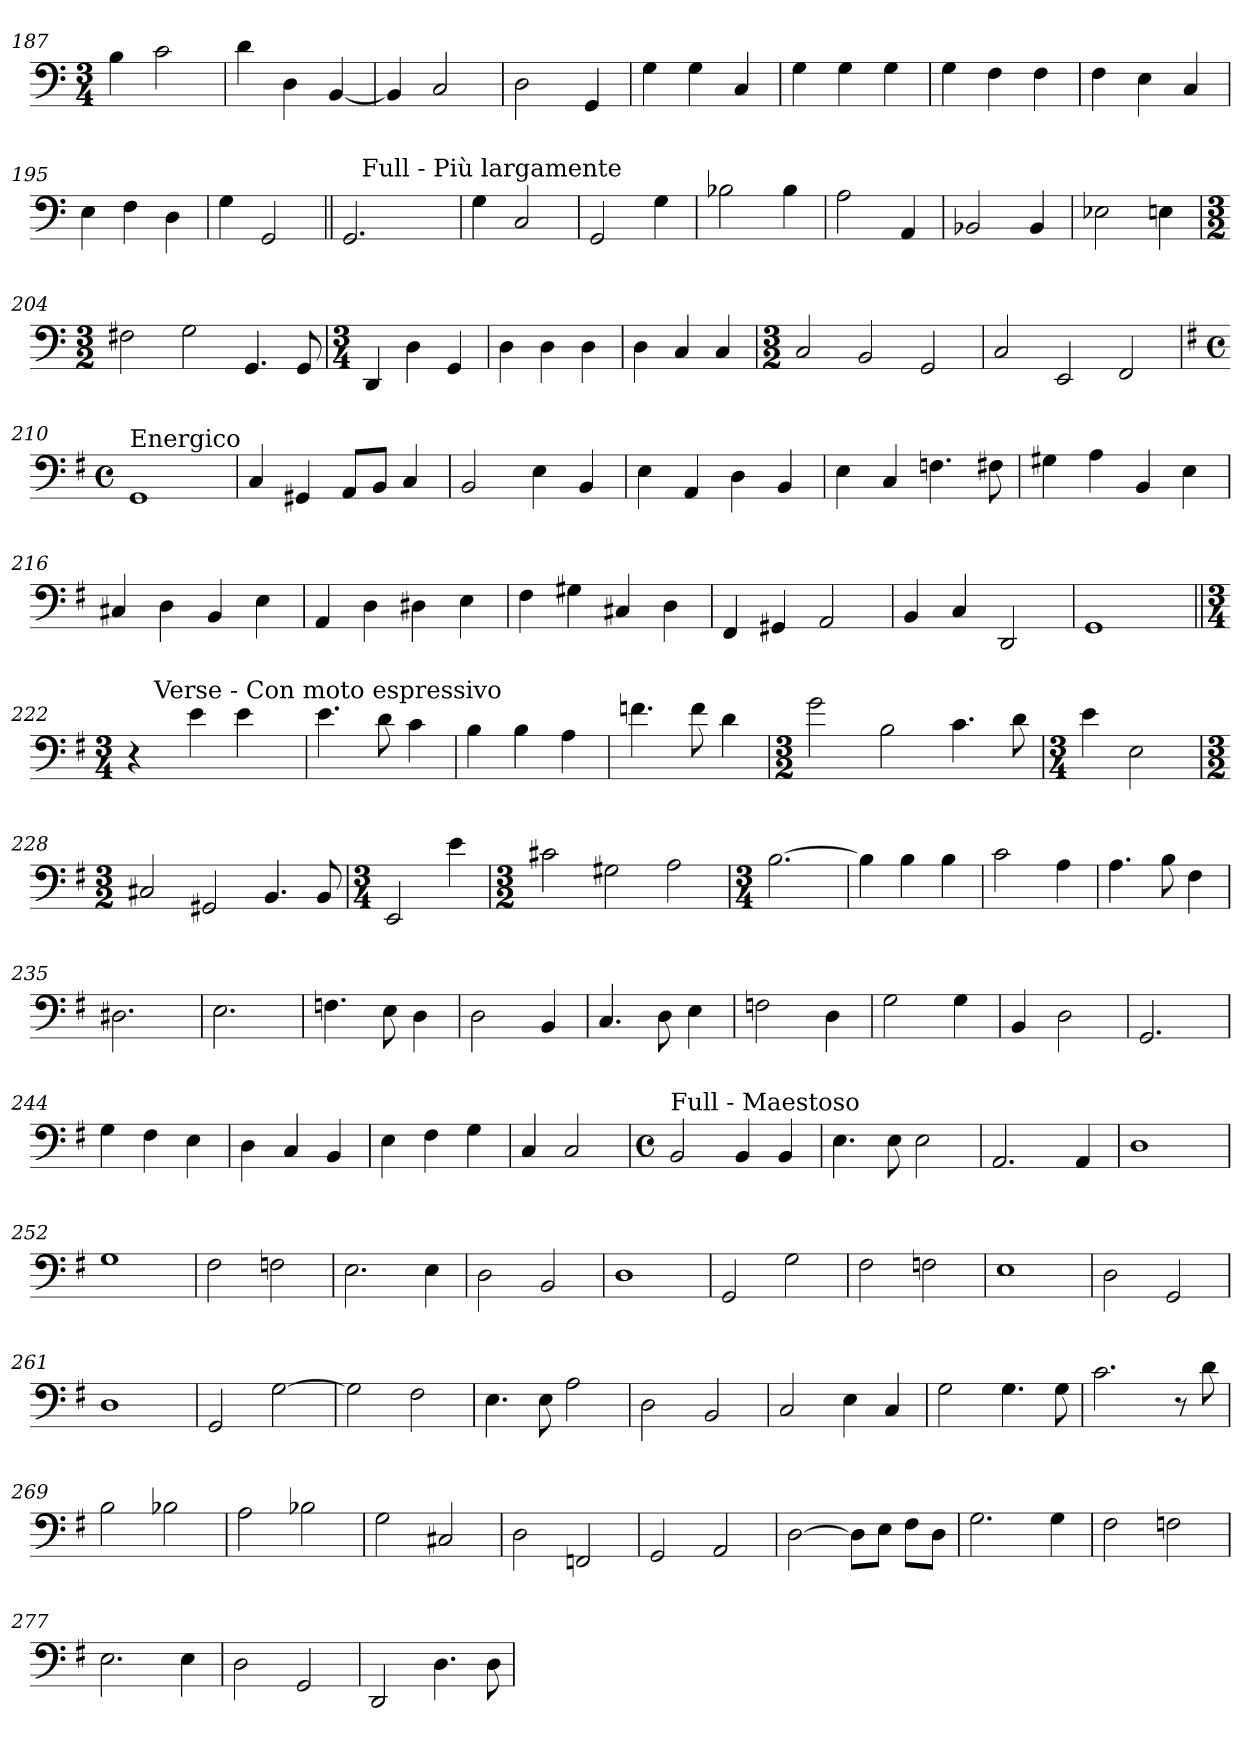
**kern
*part1
*staff1
*clefF4
*k[]
*C:
*M3/4
=187
4B\
2c\
=188
4d\
4D\
[4BB/
=189
4BB/]
2C/
!!LO:LB:g=z
=190
2D\
4GG/
=191
4G\
4G\
4C/
=192
4G\
4G\
4G\
=193
4G\
4F\
4F\
=194
4F\
4E\
4C/
=195
4E\
4F\
4D\
=196
4G\
2GG/
!!LO:LB:g=z
=197||
*^
2.GG/	16ryy
!	!LO:TX:a:t=Full - Più largamente
.	2ryy
.	8.ryy
*v	*v
=198
4G\
2C/
=199
2GG/
4G\
=200
2B-X\
4B-\
=201
2A\
4AA/
=202
2BB-X/
4BB-/
=203
2E-X\
4En\
!!LO:LB:g=z
=204
*M3/2
2F#X\
2G\
4.GG/
8GG/
=205
*M3/4
4DD/
4D\
4GG/
=206
4D\
4D\
4D\
=207
4D\
4C/
4C/
=208
*M3/2
2C/
2BB/
2GG/
=209
2C/
2EE/
2FF/
!!LO:PB:g=z
=210
*k[f#]
*G:
*M4/4
*met(c)
!LO:TX:a:t=Energico
1GG
=211
4C/
4GG#X/
8AA/L
8BB/J
4C/
=212
2BB/
4E\
4BB/
=213
4E\
4AA/
4D\
4BB/
=214
4E\
4C/
4.Fn\
8F#X\
=215
4G#X\
4A\
4BB/
4E\
=216
4C#X/
4D\
4BB/
4E\
!!LO:LB:g=z
=217
4AA/
4D\
4D#X\
4E\
=218
4F#\
4G#X\
4C#X/
4D\
=219
4FF#/
4GG#X/
2AA/
=220
4BB/
4C/
2DD/
=221
1GG
=222||
*M3/4
*^
4r	16.ryy
!	!LO:TX:a:t=Verse - Con moto espressivo
.	2ryy
4e\	.
4e\	.
.	8ryy
.	32ryy
*v	*v
=223
4.e\
8d\
4c\
!!LO:LB:g=z
=224
4B\
4B\
4A\
=225
4.fn\
8f\
4d\
=226
*M3/2
2g\
2B\
4.c\
8d\
=227
*M3/4
4e\
2E\
=228
*M3/2
2C#X/
2GG#X/
4.BB/
8BB/
=229
*M3/4
2EE/
4e\
!!LO:LB:g=z
=230
*M3/2
2c#X\
2G#X\
2A\
=231
*M3/4
[2.B\
=232
4B\]
4B\
4B\
=233
2c\
4A\
=234
4.A\
8B\
4F#\
=235
2.D#X\
=236
2.E\
!!LO:LB:g=z
=237
4.Fn\
8E\
4D\
=238
2D\
4BB/
=239
4.C/
8D\
4E\
=240
2Fn\
4D\
=241
2G\
4G\
=242
4BB/
2D\
=243
2.GG/
!!LO:LB:g=z
=244
4G\
4F#\
4E\
=245
4D\
4C/
4BB/
=246
4E\
4F#\
4G\
=247
4C/
2C/
=248
*M4/4
*met(c)
!LO:TX:a:t=Full - Maestoso
2BB/
4BB/
4BB/
=249
4.E\
8E\
2E\
=250
2.AA/
4AA/
!!LO:LB:g=z
=251
1D
=252
1G
=253
2F#\
2Fn\
=254
2.E\
4E\
=255
2D\
2BB/
=256
1D
=257
2GG/
2G\
!!LO:LB:g=z
=258
2F#\
2Fn\
=259
1E
=260
2D\
2GG/
=261
1D
=262
2GG/
[2G\
=263
2G\]
2F#\
=264
4.E\
8E\
2A\
!!LO:LB:g=z
=265
2D\
2BB/
=266
2C/
4E\
4C/
=267
2G\
4.G\
8G\
=268
2.c\
8r
8d\
=269
2B\
2B-X\
=270
2A\
2B-X\
=271
2G\
2C#X/
!!LO:LB:g=z
=272
2D\
2FFn/
=273
2GG/
2AA/
=274
[2D\
8D\L]
8E\J
8F#\L
8D\J
=275
2.G\
4G\
=276
2F#\
2Fn\
=277
2.E\
4E\
=278
2D\
2GG/
!!LO:LB:g=z
=279
2DD/
4.D\
8D\
=
*-
